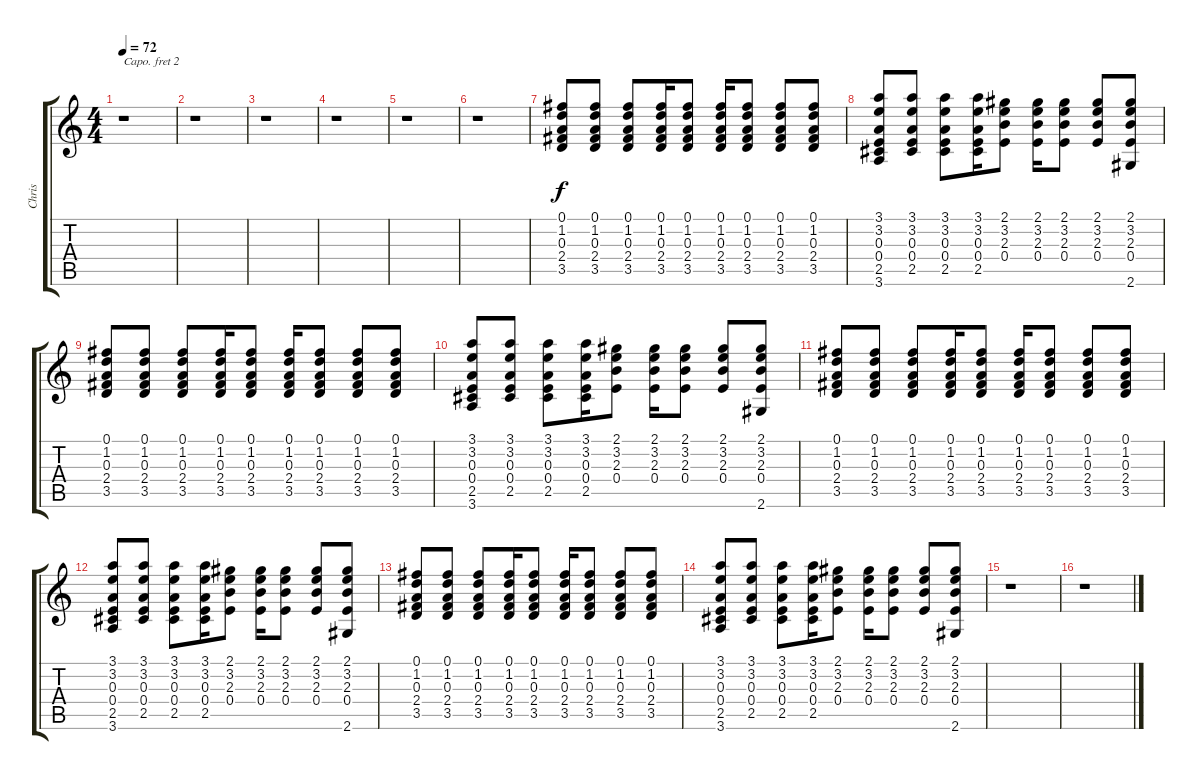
\track ("Chris" "Chris") {instrument acousticguitarsteel}
\staff {score tabs}
\capo 2
\tuning (E4 B3 G3 D3 A2 E2) {hide}
\ts (4 4)
\tempo 72
\clef g2
\ks c
r.1{dy f} |
r.1 |
r.1 |
r.1 |
r.1 |
r.1 |
(0.1 1.2 0.3 2.4 3.5).8 (0.1 1.2 0.3 2.4 3.5).8 (0.1 1.2 0.3 2.4 3.5).8 (0.1 1.2 0.3 2.4 3.5).16 (0.1 1.2 0.3 2.4 3.5).8 (0.1 1.2 0.3 2.4 3.5).16 (0.1 1.2 0.3 2.4 3.5).8 (0.1 1.2 0.3 2.4 3.5).8 (0.1 1.2 0.3 2.4 3.5).8 |
(3.1 3.2 0.3 0.4 2.5 3.6).8 (3.1 3.2 0.3 0.4 2.5).8 (3.1 3.2 0.3 0.4 2.5).8 (3.1 3.2 0.3 0.4 2.5).16 (2.1 3.2 2.3 0.4).8 (2.1 3.2 2.3 0.4).16 (2.1 3.2 2.3 0.4).8 (2.1 3.2 2.3 0.4).8 (2.1 3.2 2.3 0.4 2.6).8 |
(0.1 1.2 0.3 2.4 3.5).8 (0.1 1.2 0.3 2.4 3.5).8 (0.1 1.2 0.3 2.4 3.5).8 (0.1 1.2 0.3 2.4 3.5).16 (0.1 1.2 0.3 2.4 3.5).8 (0.1 1.2 0.3 2.4 3.5).16 (0.1 1.2 0.3 2.4 3.5).8 (0.1 1.2 0.3 2.4 3.5).8 (0.1 1.2 0.3 2.4 3.5).8 |
(3.1 3.2 0.3 0.4 2.5 3.6).8 (3.1 3.2 0.3 0.4 2.5).8 (3.1 3.2 0.3 0.4 2.5).8 (3.1 3.2 0.3 0.4 2.5).16 (2.1 3.2 2.3 0.4).8 (2.1 3.2 2.3 0.4).16 (2.1 3.2 2.3 0.4).8 (2.1 3.2 2.3 0.4).8 (2.1 3.2 2.3 0.4 2.6).8 |
(0.1 1.2 0.3 2.4 3.5).8 (0.1 1.2 0.3 2.4 3.5).8 (0.1 1.2 0.3 2.4 3.5).8 (0.1 1.2 0.3 2.4 3.5).16 (0.1 1.2 0.3 2.4 3.5).8 (0.1 1.2 0.3 2.4 3.5).16 (0.1 1.2 0.3 2.4 3.5).8 (0.1 1.2 0.3 2.4 3.5).8 (0.1 1.2 0.3 2.4 3.5).8 |
(3.1 3.2 0.3 0.4 2.5 3.6).8 (3.1 3.2 0.3 0.4 2.5).8 (3.1 3.2 0.3 0.4 2.5).8 (3.1 3.2 0.3 0.4 2.5).16 (2.1 3.2 2.3 0.4).8 (2.1 3.2 2.3 0.4).16 (2.1 3.2 2.3 0.4).8 (2.1 3.2 2.3 0.4).8 (2.1 3.2 2.3 0.4 2.6).8 |
(0.1 1.2 0.3 2.4 3.5).8 (0.1 1.2 0.3 2.4 3.5).8 (0.1 1.2 0.3 2.4 3.5).8 (0.1 1.2 0.3 2.4 3.5).16 (0.1 1.2 0.3 2.4 3.5).8 (0.1 1.2 0.3 2.4 3.5).16 (0.1 1.2 0.3 2.4 3.5).8 (0.1 1.2 0.3 2.4 3.5).8 (0.1 1.2 0.3 2.4 3.5).8 |
(3.1 3.2 0.3 0.4 2.5 3.6).8 (3.1 3.2 0.3 0.4 2.5).8 (3.1 3.2 0.3 0.4 2.5).8 (3.1 3.2 0.3 0.4 2.5).16 (2.1 3.2 2.3 0.4).8 (2.1 3.2 2.3 0.4).16 (2.1 3.2 2.3 0.4).8 (2.1 3.2 2.3 0.4).8 (2.1 3.2 2.3 0.4 2.6).8 |
r.1 |
r.1
